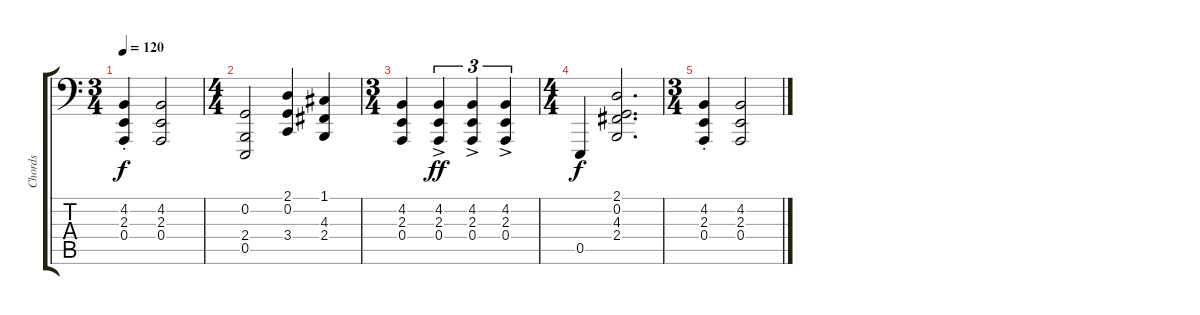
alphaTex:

\track ("Chords" "Chords") {instrument drawbarorgan}
\staff {score tabs}
\tuning (C3 G2 D2 A1 E1 B0) {hide}
\ts (3 4)
\tempo 120
\clef f4
\ks c
(4.2 2.3 0.4{st}).4{dy f} (4.2 2.3 0.4).2 |
\ts (4 4)
(0.2 2.4 0.5).2 (2.1 0.2 3.4).4 (1.1 4.3 2.4).4 |
\ts (3 4)
(4.2 2.3 0.4).4 (4.2{ac} 2.3 0.4).4{tu (3 2) dy ff} (4.2{ac} 2.3 0.4).4{tu (3 2)} (4.2{ac} 2.3 0.4).4{tu (3 2)} |
\ts (4 4)
0.5.4{dy f} (2.1 0.2 4.3 2.4).2{d} |
\ts (3 4)
(4.2 2.3 0.4{st}).4 (4.2 2.3 0.4).2
